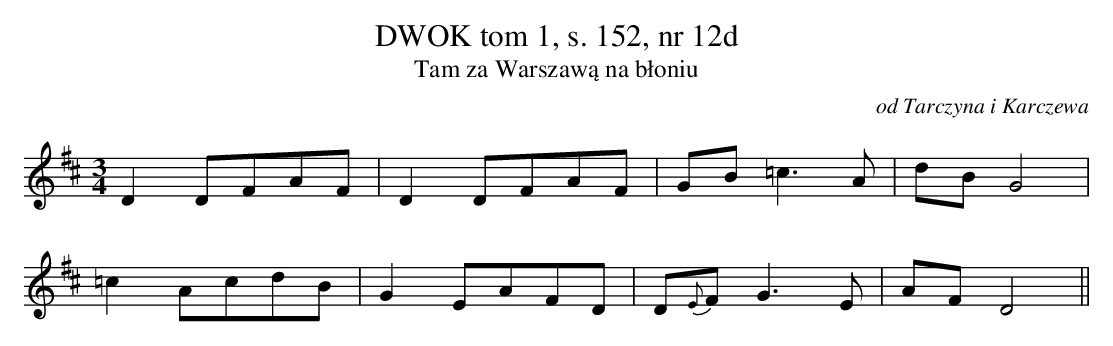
X:1
T: DWOK tom 1, s. 152, nr 12d
T: Tam za Warszawą na błoniu
O: od Tarczyna i Karczewa
M: 3/4
L: 1/8
K: D
D2DFAF | D2DFAF | GB=c3A | dBG4 |
=c2AcdB | G2EAFD | D{E}FG3E | AFD4||
